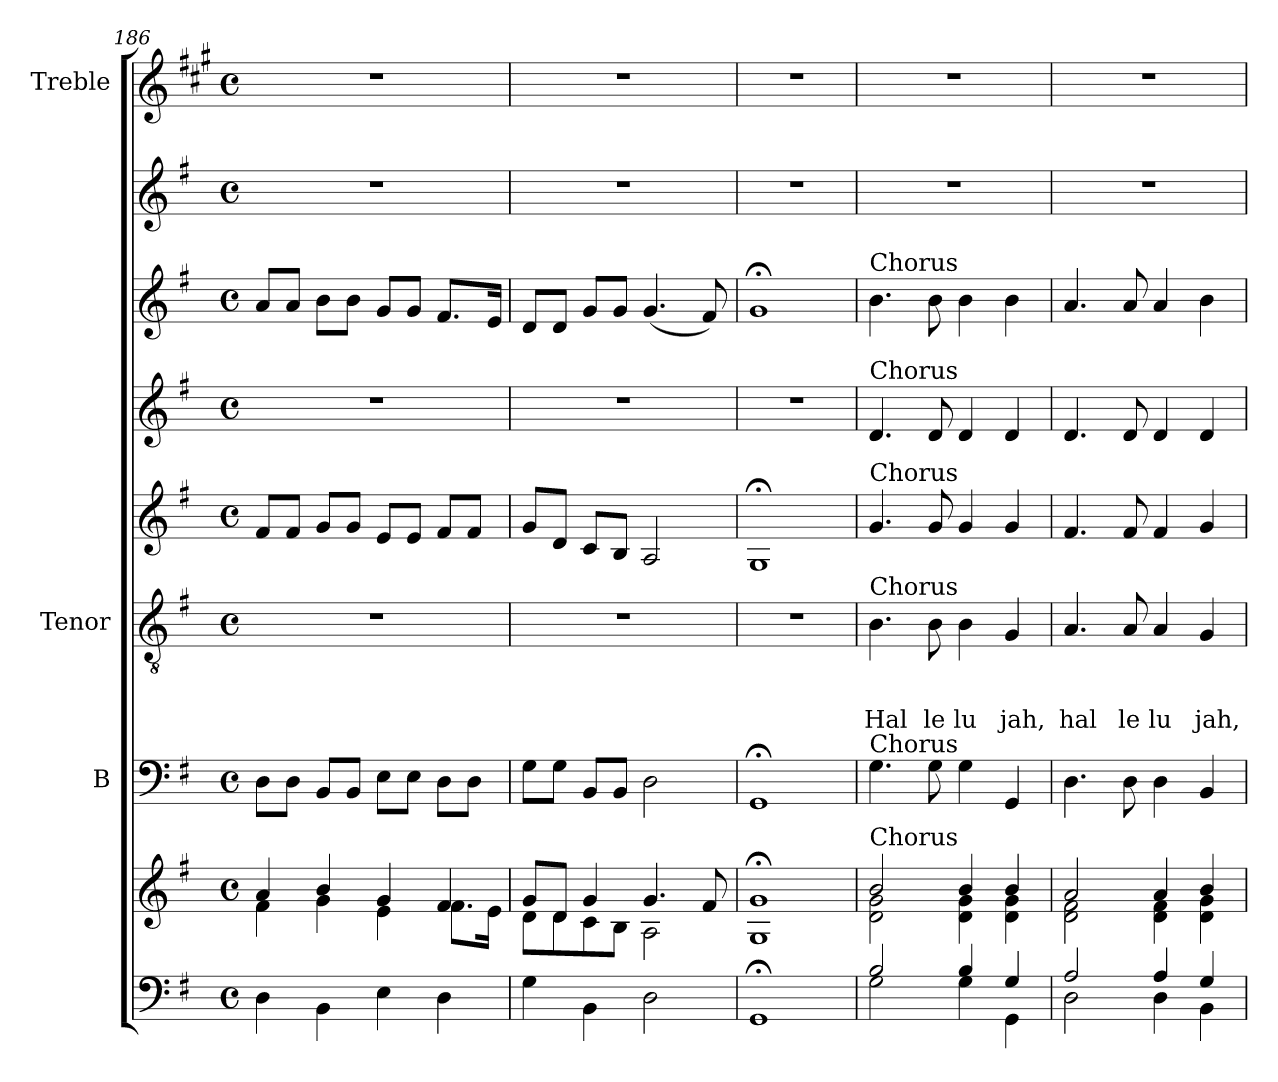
**kern	**kern	**kern	**kern	**text	**text	**text	**kern	**kern	**kern	**kern	**kern
*part9	*part8	*part7	*part6	*part6	*part6	*part6	*part5	*part4	*part3	*part2	*part1
*staff9	*staff8	*staff7	*staff6	*staff6	*staff6	*staff6	*staff5	*staff4	*staff3	*staff2	*staff1
*	*	*I"B	*I"Tenor	*	*	*	*	*	*	*	*I"Treble
*	*	*I'B	*I'T	*	*	*	*	*	*	*	*
*clefF4	*clefG2	*clefF4	*clefGv2	*	*	*	*clefG2	*clefG2	*clefG2	*clefG2	*clefG2
*	*	*	*	*	*	*	*	*	*	*	*ITrd1c2
*k[f#]	*k[f#]	*k[f#]	*k[f#]	*	*	*	*k[f#]	*k[f#]	*k[f#]	*k[f#]	*k[f#]
*G:	*G:	*G:	*G:	*	*	*	*G:	*G:	*G:	*G:	*G:
*M4/4	*M4/4	*M4/4	*M4/4	*	*	*	*M4/4	*M4/4	*M4/4	*M4/4	*M4/4
*met(c)	*met(c)	*met(c)	*met(c)	*	*	*	*met(c)	*met(c)	*met(c)	*met(c)	*met(c)
=186	=186	=186	=186	=186	=186	=186	=186	=186	=186	=186	=186
*	*^	*	*	*	*	*	*	*	*	*	*
4D\	4a/	4f#\	8D\L	1r	.	.	.	8f#/L	1r	8a/L	1r	1r
.	.	.	8D\J	.	.	.	.	8f#/J	.	8a/J	.	.
4BB\	4b/	4g\	8BB/L	.	.	.	.	8g/L	.	8b\L	.	.
.	.	.	8BB/J	.	.	.	.	8g/J	.	8b\J	.	.
4E\	4g/	4e\	8E\L	.	.	.	.	8e/L	.	8g/L	.	.
.	.	.	8E\J	.	.	.	.	8e/J	.	8g/J	.	.
4D\	4f#/	8.f#\L	8D\L	.	.	.	.	8f#/L	.	8.f#/L	.	.
.	.	.	8D\J	.	.	.	.	8f#/J	.	.	.	.
.	.	16e\Jk	.	.	.	.	.	.	.	16e/Jk	.	.
=187	=187	=187	=187	=187	=187	=187	=187	=187	=187	=187	=187	=187
4G\	8g/L	8d\L	8G\L	1r	.	.	.	8g/L	1r	8d/L	1r	1r
.	8d/J	8d\	8G\J	.	.	.	.	8d/J	.	8d/J	.	.
4BB\	4g/	8c\	8BB/L	.	.	.	.	8c/L	.	8g/L	.	.
.	.	8B\J	8BB/J	.	.	.	.	8B/J	.	8g/J	.	.
2D\	4.g/	2A\	2D\	.	.	.	.	2A/	.	(<4.g/	.	.
.	8f#/	.	.	.	.	.	.	.	.	8f#/)	.	.
*	*v	*v	*	*	*	*	*	*	*	*	*	*
=188	=188	=188	=188	=188	=188	=188	=188	=188	=188	=188	=188
1GG;	1G; 1g;	1GG;	1r	.	.	.	1G;	1r	1g;	1r	1r
!!LO:PB:g=z
=189	=189	=189	=189	=189	=189	=189	=189	=189	=189	=189	=189
*^	*^	*	*	*	*	*	*	*	*	*	*
!	!	!	!	!	!	!	!	!	!	!	!LO:TX:a:t=Chorus	!	!
!	!	!	!	!	!	!	!	!	!	!LO:TX:a:t=Chorus	!	!	!
!	!	!	!	!	!	!	!	!	!LO:TX:a:t=Chorus	!	!	!	!
!	!	!	!	!	!LO:TX:a:t=Chorus	!	!	!	!	!	!	!	!
!	!	!	!	!LO:TX:a:t=Chorus	!	!	!	!	!	!	!	!	!
!	!	!LO:TX:a:t=Chorus	!	!	!	!	!	!	!	!	!	!	!
!	!	!	!	!	!	!	!	!LO:LY:b	!	!	!	!	!
2G\	2B/	2d\ 2g\	2b/	4.G\	4.B\	.	.	Hal	4.g/	4.d/	4.b\	1r	1r
!	!	!	!	!	!	!	!	!LO:LY:b	!	!	!	!	!
.	.	.	.	8G\	8B\	.	.	le	8g/	8d/	8b\	.	.
!	!	!	!	!	!	!	!	!LO:LY:b	!	!	!	!	!
4G\	4B/	4d\ 4g\	4b/	4G\	4B\	.	.	lu	4g/	4d/	4b\	.	.
!	!	!	!	!	!	!	!	!LO:LY:b	!	!	!	!	!
4GG\	4G/	4d\ 4g\	4b/	4GG/	4G/	.	.	jah,	4g/	4d/	4b\	.	.
=190	=190	=190	=190	=190	=190	=190	=190	=190	=190	=190	=190	=190	=190
!	!	!	!	!	!	!	!	!LO:LY:b	!	!	!	!	!
2D\	2A/	2d\ 2f#\	2a/	4.D\	4.A/	.	.	hal	4.f#/	4.d/	4.a/	1r	1r
!	!	!	!	!	!	!	!	!LO:LY:b	!	!	!	!	!
.	.	.	.	8D\	8A/	.	.	le	8f#/	8d/	8a/	.	.
!	!	!	!	!	!	!	!	!LO:LY:b	!	!	!	!	!
4D\	4A/	4d\ 4f#\	4a/	4D\	4A/	.	.	lu	4f#/	4d/	4a/	.	.
!	!	!	!	!	!	!	!	!LO:LY:b	!	!	!	!	!
4BB\	4G/	4d\ 4g\	4b/	4BB/	4G/	.	.	jah,	4g/	4d/	4b\	.	.
*v	*v	*	*	*	*	*	*	*	*	*	*	*	*
*	*v	*v	*	*	*	*	*	*	*	*	*	*
=	=	=	=	=	=	=	=	=	=	=	=
*-	*-	*-	*-	*-	*-	*-	*-	*-	*-	*-	*-
